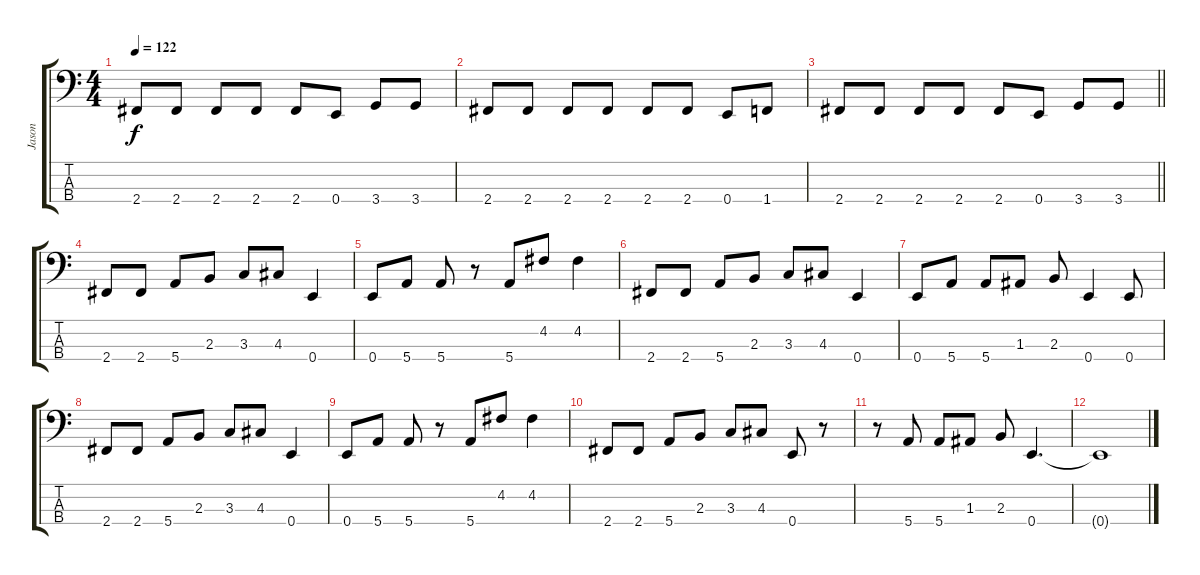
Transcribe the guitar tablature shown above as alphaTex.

\track ("Jason" "Jason") {instrument electricbassfinger}
\staff {score tabs}
\tuning (G2 D2 A1 E1) {hide}
\ts (4 4)
\tempo 122
\clef f4
\ks aminor
2.4.8{dy f} 2.4.8 2.4.8 2.4.8 2.4.8 0.4.8 3.4.8 3.4.8 |
2.4.8 2.4.8 2.4.8 2.4.8 2.4.8 2.4.8 0.4.8 1.4.8 |
\barLineRight lightlight
2.4.8 2.4.8 2.4.8 2.4.8 2.4.8 0.4.8 3.4.8 3.4.8 |
2.4.8 2.4.8 5.4.8 2.3.8 3.3.8 4.3.8 0.4.4 |
0.4.8 5.4.8 5.4.8 r.8 5.4.8 4.2.8 4.2.4 |
2.4.8 2.4.8 5.4.8 2.3.8 3.3.8 4.3.8 0.4.4 |
0.4.8 5.4.8 5.4.8 1.3.8 2.3.8 0.4.4 0.4.8 |
2.4.8 2.4.8 5.4.8 2.3.8 3.3.8 4.3.8 0.4.4 |
0.4.8 5.4.8 5.4.8 r.8 5.4.8 4.2.8 4.2.4 |
2.4.8 2.4.8 5.4.8 2.3.8 3.3.8 4.3.8 0.4.8 r.8 |
r.8 5.4.8 5.4.8 1.3.8 2.3.8 0.4.4{d} |
0.4{t}.1
